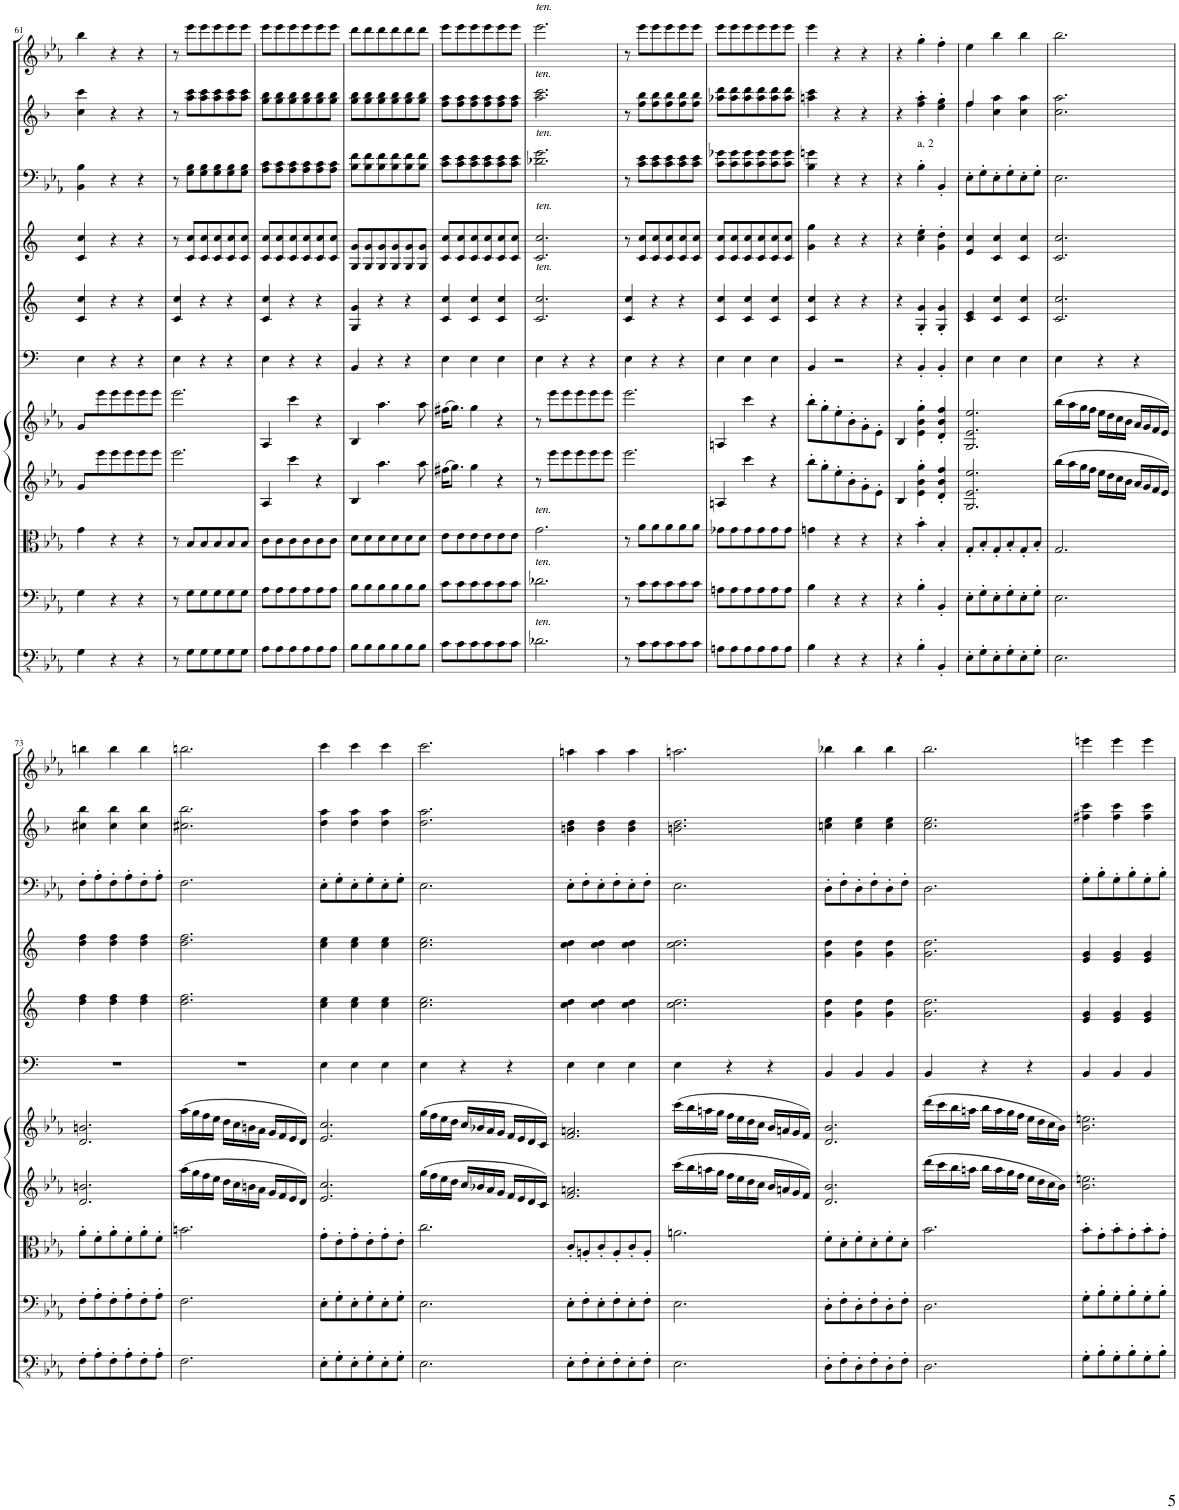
**kern	**kern	**kern	**kern	**kern	**kern	**kern	**kern	**kern	**kern	**kern
*part11	*part10	*part9	*part8	*part7	*part6	*part5	*part4	*part3	*part2	*part1
*staff11	*staff10	*staff9	*staff8	*staff7	*staff6	*staff5	*staff4	*staff3	*staff2	*staff1
*I"Basso.	*I"Violoncello.	*I"Viola.	*I"Violino II.	*I"Violino I.	*I"Timpani in Es. B.	*I"Trombe in Es.	*I"Corni in Es.	*I"Fagotti.	*I"Clarinetti in B.	*I"Flauto.
*	*	*	*	*	*I'Timp	*	*	*	*I'Cl	*I'Fl
!!LO:PB:g=z
*clefFv4	*clefF4	*clefC3	*clefG2	*clefG2	*clefF4	*clefG2	*clefG2	*clefF4	*clefG2	*clefG2
*	*	*	*	*	*	*Trd-2c-3	*Trd5c9	*	*Trd1c2	*
*k[b-e-a-]	*k[b-e-a-]	*k[b-e-a-]	*k[b-e-a-]	*k[b-e-a-]	*k[b-e-a-]	*k[]	*k[]	*k[b-e-a-]	*k[b-]	*k[b-e-a-]
*M3/4	*M3/4	*M3/4	*M3/4	*M3/4	*M3/4	*M3/4	*M3/4	*M3/4	*M3/4	*M3/4
=61	=61	=61	=61	=61	=61	=61	=61	=61	=61	=61
4GG\	4G\	4g\	8g/L	8g/L	4E-\	4c/ 4cc/	4c/ 4cc/	4BB-\ 4B-\	4cc\ 4ccc\	4bb-\
.	.	.	8eee-'\	8eee-'\	.	.	.	.	.	.
4r	4r	4r	8eee-'\	8eee-'\	4r	4r	4r	4r	4r	4r
.	.	.	8eee-'\	8eee-'\	.	.	.	.	.	.
4r	4r	4r	8eee-'\	8eee-'\	4r	4r	4r	4r	4r	4r
.	.	.	8eee-'\J	8eee-'\J	.	.	.	.	.	.
=62	=62	=62	=62	=62	=62	=62	=62	=62	=62	=62
8r	8r	8r	2.eee-\	2.eee-\	4E-\	4c/ 4cc/	8r	8r	8r	8r
8GG\L	8G\L	8B-/L	.	.	.	.	8c/ 8cc/L	8G\ 8B-\L	8aa\ 8ccc\L	8eee-\L
8GG\	8G\	8B-/	.	.	4r	4r	8c/ 8cc/	8G\ 8B-\	8aa\ 8ccc\	8eee-\
8GG\	8G\	8B-/	.	.	.	.	8c/ 8cc/	8G\ 8B-\	8aa\ 8ccc\	8eee-\
8GG\	8G\	8B-/	.	.	4r	4r	8c/ 8cc/	8G\ 8B-\	8aa\ 8ccc\	8eee-\
8GG\J	8G\J	8B-/J	.	.	.	.	8c/ 8cc/J	8G\ 8B-\J	8aa\ 8ccc\J	8eee-\J
=63	=63	=63	=63	=63	=63	=63	=63	=63	=63	=63
8AA-\L	8A-\L	8c\L	4A-/	4A-/	4E-\	4c/ 4cc/	8c/ 8cc/L	8A-\ 8c\L	8gg\ 8bb-\L	8eee-\L
8AA-\	8A-\	8c\	.	.	.	.	8c/ 8cc/	8A-\ 8c\	8gg\ 8bb-\	8eee-\
8AA-\	8A-\	8c\	4ccc\	4ccc\	4r	4r	8c/ 8cc/	8A-\ 8c\	8gg\ 8bb-\	8eee-\
8AA-\	8A-\	8c\	.	.	.	.	8c/ 8cc/	8A-\ 8c\	8gg\ 8bb-\	8eee-\
8AA-\	8A-\	8c\	4r	4r	4r	4r	8c/ 8cc/	8A-\ 8c\	8gg\ 8bb-\	8eee-\
8AA-\J	8A-\J	8c\J	.	.	.	.	8c/ 8cc/J	8A-\ 8c\J	8gg\ 8bb-\J	8eee-\J
=64	=64	=64	=64	=64	=64	=64	=64	=64	=64	=64
8BB-\L	8B-\L	8d\L	4B-/	4B-/	4BB-/	4G/ 4g/	8G/ 8g/L	8B-\ 8f\L	8gg\ 8bb-\L	8ddd\L
8BB-\	8B-\	8d\	.	.	.	.	8G/ 8g/	8B-\ 8f\	8gg\ 8bb-\	8ddd\
8BB-\	8B-\	8d\	4.aa-\	4.aa-\	4r	4r	8G/ 8g/	8B-\ 8f\	8gg\ 8bb-\	8ddd\
8BB-\	8B-\	8d\	.	.	.	.	8G/ 8g/	8B-\ 8f\	8gg\ 8bb-\	8ddd\
8BB-\	8B-\	8d\	.	.	4r	4r	8G/ 8g/	8B-\ 8f\	8gg\ 8bb-\	8ddd\
8BB-\J	8B-\J	8d\J	8aa-\	8aa-\	.	.	8G/ 8g/J	8B-\ 8f\J	8gg\ 8bb-\J	8ddd\J
=65	=65	=65	=65	=65	=65	=65	=65	=65	=65	=65
8C\L	8c\L	8e-\L	(16ff#X\KL	(16ff#X\KL	4E-\	4c/ 4cc/	8c/ 8cc/L	8c\ 8e-\L	8ff\ 8aa\L	8eee-\L
.	.	.	8.gg'<\J)	8.gg'<\J)	.	.	.	.	.	.
8C\	8c\	8e-\	.	.	.	.	8c/ 8cc/	8c\ 8e-\	8ff\ 8aa\	8eee-\
8C\	8c\	8e-\	4gg\	4gg\	4E-\	4c/ 4cc/	8c/ 8cc/	8c\ 8e-\	8ff\ 8aa\	8eee-\
8C\	8c\	8e-\	.	.	.	.	8c/ 8cc/	8c\ 8e-\	8ff\ 8aa\	8eee-\
8C\	8c\	8e-\	4r	4r	4E-\	4c/ 4cc/	8c/ 8cc/	8c\ 8e-\	8ff\ 8aa\	8eee-\
8C\J	8c\J	8e-\J	.	.	.	.	8c/ 8cc/J	8c\ 8e-\J	8ff\ 8aa\J	8eee-\J
=66	=66	=66	=66	=66	=66	=66	=66	=66	=66	=66
!	!	!	!	!	!	!	!	!	!	!LO:TX:a:i:t=ten.
!	!	!	!	!	!	!	!	!	!LO:TX:a:i:t=ten.	!
!	!	!	!	!	!	!	!	!LO:TX:a:i:t=ten.	!	!
!	!	!	!	!	!	!	!LO:TX:a:i:t=ten.	!	!	!
!	!	!	!	!	!	!LO:TX:a:i:t=ten.	!	!	!	!
!	!	!LO:TX:a:i:t=ten.	!	!	!	!	!	!	!	!
!	!LO:TX:a:i:t=ten.	!	!	!	!	!	!	!	!	!
!LO:TX:a:i:t=ten.	!	!	!	!	!	!	!	!	!	!
2.D-X\	2.d-X\	2.g\	8r	8r	4E-\	2.c/ 2.cc/	2.c/ 2.cc/	2.d-X\ 2.g\	2.aa\ 2.ccc\	2.eee-\
.	.	.	8eee-'\L	8eee-'\L	.	.	.	.	.	.
.	.	.	8eee-'\	8eee-'\	4r	.	.	.	.	.
.	.	.	8eee-'\	8eee-'\	.	.	.	.	.	.
.	.	.	8eee-'\	8eee-'\	4r	.	.	.	.	.
.	.	.	8eee-'\J	8eee-'\J	.	.	.	.	.	.
=67	=67	=67	=67	=67	=67	=67	=67	=67	=67	=67
8r	8r	8r	2.eee-\	2.eee-\	4E-\	4c/ 4cc/	8r	8r	8r	8r
8C\L	8c\L	8a-\L	.	.	.	.	8c/ 8cc/L	8c\ 8e-\L	8ff\ 8bb-\L	8eee-\L
8C\	8c\	8a-\	.	.	4r	4r	8c/ 8cc/	8c\ 8e-\	8ff\ 8bb-\	8eee-\
8C\	8c\	8a-\	.	.	.	.	8c/ 8cc/	8c\ 8e-\	8ff\ 8bb-\	8eee-\
8C\	8c\	8a-\	.	.	4r	4r	8c/ 8cc/	8c\ 8e-\	8ff\ 8bb-\	8eee-\
8C\J	8c\J	8a-\J	.	.	.	.	8c/ 8cc/J	8c\ 8e-\J	8ff\ 8bb-\J	8eee-\J
=68	=68	=68	=68	=68	=68	=68	=68	=68	=68	=68
8AAn\L	8An\L	8g-X\L	4An/	4An/	4E-\	4c/ 4cc/	8c/ 8cc/L	8c\ 8g-X\L	8aa-X\ 8ddd\L	8eee-\L
8AA\	8A\	8g-\	.	.	.	.	8c/ 8cc/	8c\ 8g-\	8aa-\ 8ddd\	8eee-\
8AA\	8A\	8g-\	4ccc\	4ccc\	4E-\	4c/ 4cc/	8c/ 8cc/	8c\ 8g-\	8aa-\ 8ddd\	8eee-\
8AA\	8A\	8g-\	.	.	.	.	8c/ 8cc/	8c\ 8g-\	8aa-\ 8ddd\	8eee-\
8AA\	8A\	8g-\	4r	4r	4E-\	4c/ 4cc/	8c/ 8cc/	8c\ 8g-\	8aa-\ 8ddd\	8eee-\
8AA\J	8A\J	8g-\J	.	.	.	.	8c/ 8cc/J	8c\ 8g-\J	8aa-\ 8ddd\J	8eee-\J
=69	=69	=69	=69	=69	=69	=69	=69	=69	=69	=69
4BB-\	4B-\	4gn\	8bb-'\L	8bb-'\L	4BB-/	4c/ 4cc/	4g\ 4gg\	4B-\ 4gn\	4aan\ 4ccc\	4eee-\
.	.	.	8gg'\	8gg'\	.	.	.	.	.	.
4r	4r	4r	8ee-'\	8ee-'\	2r	4r	4r	4r	4r	4r
.	.	.	8b-'\	8b-'\	.	.	.	.	.	.
4r	4r	4r	8g'\	8g'\	.	4r	4r	4r	4r	4r
.	.	.	8e-'\J	8e-'\J	.	.	.	.	.	.
=70	=70	=70	=70	=70	=70	=70	=70	=70	=70	=70
4r	4r	4r	4B-/	4B-/	4r	4r	4r	4r	4r	4r
!	!	!	!	!	!	!	!	!LO:TX:a:t=a. 2	!	!
4BB-'\	4B-'\	4b-'\	4e-\' 4b-\' 4gg\'	4e-\' 4b-\' 4gg\'	4BB-'/	4G/' 4g/'	4cc\' 4ee\'	4B-'\	4ff\' 4aa\'	4gg'\
4BBB-'/	4BB-'/	4B-'/	4d/' 4b-/' 4ff/'	4d/' 4b-/' 4ff/'	4BB-'/	4G/' 4g/'	4g\' 4dd\'	4BB-'/	4ee\' 4gg\'	4ff'\
=71	=71	=71	=71	=71	=71	=71	=71	=71	=71	=71
*	*	*	*	*	*	*	*	*	*^	*
8EE-'\L	8E-'\L	8G'/L	2.G/ 2.e-/ 2.ee-/	2.G/ 2.e-/ 2.ee-/	4E-\	4c/ 4e/	4e/ 4cc/	8E-'\L	4ff/	4ff\	4ee-\
8GG'\	8G'\	8B-'/	.	.	.	.	.	8G'\	.	.	.
8EE-'\	8E-'\	8G'/	.	.	4E-\	4c/ 4cc/	4c/ 4cc/	8E-'\	4cc\ 4aa\	2ryy	4bb-\
8GG'\	8G'\	8B-'/	.	.	.	.	.	8G'\	.	.	.
8EE-'\	8E-'\	8G'/	.	.	4E-\	4c/ 4cc/	4c/ 4cc/	8E-'\	4cc\ 4aa\	.	4bb-\
8GG'\J	8G'\J	8B-'/J	.	.	.	.	.	8G'\J	.	.	.
*	*	*	*	*	*	*	*	*	*v	*v	*
=72	=72	=72	=72	=72	=72	=72	=72	=72	=72	=72
2.EE-\	2.E-\	2.G/	(16bb-\LL	(16bb-\LL	4E-\	2.c/ 2.cc/	2.c/ 2.cc/	2.E-\	2.cc\ 2.aa\	2.bb-\
.	.	.	16aa-\	16aa-\	.	.	.	.	.	.
.	.	.	16gg\	16gg\	.	.	.	.	.	.
.	.	.	16ff\JJ	16ff\JJ	.	.	.	.	.	.
.	.	.	16ee-\LL	16ee-\LL	4r	.	.	.	.	.
.	.	.	16dd\	16dd\	.	.	.	.	.	.
.	.	.	16cc\	16cc\	.	.	.	.	.	.
.	.	.	16b-\JJ	16b-\JJ	.	.	.	.	.	.
.	.	.	16a-/LL	16a-/LL	4r	.	.	.	.	.
.	.	.	16g/	16g/	.	.	.	.	.	.
.	.	.	16f/	16f/	.	.	.	.	.	.
.	.	.	16e-/JJ)	16e-/JJ)	.	.	.	.	.	.
!!LO:LB:g=z
=73	=73	=73	=73	=73	=73	=73	=73	=73	=73	=73
8FF'\L	8F'\L	8a-'\L	2.d/ 2.bn/	2.d/ 2.bn/	2.r	4dd\ 4ff\	4dd\ 4ff\	8F'\L	4cc#X\ 4bb-\	4bbn\
8AA-'\	8A-'\	8f'\	.	.	.	.	.	8A-'\	.	.
8FF'\	8F'\	8a-'\	.	.	.	4dd\ 4ff\	4dd\ 4ff\	8F'\	4cc#\ 4bb-\	4bb\
8AA-'\	8A-'\	8f'\	.	.	.	.	.	8A-'\	.	.
8FF'\	8F'\	8a-'\	.	.	.	4dd\ 4ff\	4dd\ 4ff\	8F'\	4cc#\ 4bb-\	4bb\
8AA-'\J	8A-'\J	8f'\J	.	.	.	.	.	8A-'\J	.	.
=74	=74	=74	=74	=74	=74	=74	=74	=74	=74	=74
2.FF\	2.F\	2.bn\	(16aa-\LL	(16aa-\LL	2.r	2.dd\ 2.ff\	2.dd\ 2.ff\	2.F\	2.cc#X\ 2.bb-\	2.bbn\
.	.	.	16gg\	16gg\	.	.	.	.	.	.
.	.	.	16ff\	16ff\	.	.	.	.	.	.
.	.	.	16ee-\JJ	16ee-\JJ	.	.	.	.	.	.
.	.	.	16dd\LL	16dd\LL	.	.	.	.	.	.
.	.	.	16cc\	16cc\	.	.	.	.	.	.
.	.	.	16bn\	16bn\	.	.	.	.	.	.
.	.	.	16a-\JJ	16a-\JJ	.	.	.	.	.	.
.	.	.	16g/LL	16g/LL	.	.	.	.	.	.
.	.	.	16f/	16f/	.	.	.	.	.	.
.	.	.	16e-/	16e-/	.	.	.	.	.	.
.	.	.	16d/JJ)	16d/JJ)	.	.	.	.	.	.
=75	=75	=75	=75	=75	=75	=75	=75	=75	=75	=75
8EE-'\L	8E-'\L	8g'\L	2.e-/ 2.cc/	2.e-/ 2.cc/	4E-\	4cc\ 4ee\	4cc\ 4ee\	8E-'\L	4dd\ 4aa\	4ccc\
8GG'\	8G'\	8e-'\	.	.	.	.	.	8G'\	.	.
8EE-'\	8E-'\	8g'\	.	.	4E-\	4cc\ 4ee\	4cc\ 4ee\	8E-'\	4dd\ 4aa\	4ccc\
8GG'\	8G'\	8e-'\	.	.	.	.	.	8G'\	.	.
8EE-'\	8E-'\	8g'\	.	.	4E-\	4cc\ 4ee\	4cc\ 4ee\	8E-'\	4dd\ 4aa\	4ccc\
8GG'\J	8G'\J	8e-'\J	.	.	.	.	.	8G'\J	.	.
=76	=76	=76	=76	=76	=76	=76	=76	=76	=76	=76
2.EE-\	2.E-\	2.cc\	(16gg\LL	(16gg\LL	4E-\	2.cc\ 2.ee\	2.cc\ 2.ee\	2.E-\	2.dd\ 2.aa\	2.ccc\
.	.	.	16ff\	16ff\	.	.	.	.	.	.
.	.	.	16ee-\	16ee-\	.	.	.	.	.	.
.	.	.	16dd\JJ	16dd\JJ	.	.	.	.	.	.
.	.	.	16cc/LL	16cc/LL	4r	.	.	.	.	.
.	.	.	16b-X/	16b-X/	.	.	.	.	.	.
.	.	.	16a-/	16a-/	.	.	.	.	.	.
.	.	.	16g/JJ	16g/JJ	.	.	.	.	.	.
.	.	.	16f/LL	16f/LL	4r	.	.	.	.	.
.	.	.	16e-/	16e-/	.	.	.	.	.	.
.	.	.	16d/	16d/	.	.	.	.	.	.
.	.	.	16c/JJ)	16c/JJ)	.	.	.	.	.	.
=77	=77	=77	=77	=77	=77	=77	=77	=77	=77	=77
8EE-'\L	8E-'\L	8c'/L	2.f/ 2.an/	2.f/ 2.an/	4E-\	4cc\ 4dd\	4cc\ 4dd\	8E-'\L	4bn\ 4dd\	4aan\
8FF'\	8F'\	8An'/	.	.	.	.	.	8F'\	.	.
8EE-'\	8E-'\	8c'/	.	.	4E-\	4cc\ 4dd\	4cc\ 4dd\	8E-'\	4b\ 4dd\	4aa\
8FF'\	8F'\	8A'/	.	.	.	.	.	8F'\	.	.
8EE-'\	8E-'\	8c'/	.	.	4E-\	4cc\ 4dd\	4cc\ 4dd\	8E-'\	4b\ 4dd\	4aa\
8FF'\J	8F'\J	8A'/J	.	.	.	.	.	8F'\J	.	.
=78	=78	=78	=78	=78	=78	=78	=78	=78	=78	=78
2.EE-\	2.E-\	2.an\	(16ccc\LL	(16ccc\LL	4E-\	2.cc\ 2.dd\	2.cc\ 2.dd\	2.E-\	2.bn\ 2.dd\	2.aan\
.	.	.	16bb-\	16bb-\	.	.	.	.	.	.
.	.	.	16aan\	16aan\	.	.	.	.	.	.
.	.	.	16gg\JJ	16gg\JJ	.	.	.	.	.	.
.	.	.	16ff\LL	16ff\LL	4r	.	.	.	.	.
.	.	.	16ee-\	16ee-\	.	.	.	.	.	.
.	.	.	16dd\	16dd\	.	.	.	.	.	.
.	.	.	16cc\JJ	16cc\JJ	.	.	.	.	.	.
.	.	.	16b-/LL	16b-/LL	4r	.	.	.	.	.
.	.	.	16an/	16an/	.	.	.	.	.	.
.	.	.	16g/	16g/	.	.	.	.	.	.
.	.	.	16f/JJ)	16f/JJ)	.	.	.	.	.	.
=79	=79	=79	=79	=79	=79	=79	=79	=79	=79	=79
8DD'\L	8D'\L	8f'\L	2.d/ 2.b-/	2.d/ 2.b-/	4BB-/	4g\ 4dd\	4g\ 4dd\	8D'\L	4ccn\ 4ee\	4bb-X\
8FF'\	8F'\	8d'\	.	.	.	.	.	8F'\	.	.
8DD'\	8D'\	8f'\	.	.	4BB-/	4g\ 4dd\	4g\ 4dd\	8D'\	4cc\ 4ee\	4bb-\
8FF'\	8F'\	8d'\	.	.	.	.	.	8F'\	.	.
8DD'\	8D'\	8f'\	.	.	4BB-/	4g\ 4dd\	4g\ 4dd\	8D'\	4cc\ 4ee\	4bb-\
8FF'\J	8F'\J	8d'\J	.	.	.	.	.	8F'\J	.	.
=80	=80	=80	=80	=80	=80	=80	=80	=80	=80	=80
2.DD\	2.D\	2.b-\	(16ddd\LL	(16ddd\LL	4BB-/	2.g\ 2.dd\	2.g\ 2.dd\	2.D\	2.cc\ 2.ee\	2.bb-\
.	.	.	16ccc\	16ccc\	.	.	.	.	.	.
.	.	.	16bb-\	16bb-\	.	.	.	.	.	.
.	.	.	16aan\JJ	16aan\JJ	.	.	.	.	.	.
.	.	.	16bb-\LL	16bb-\LL	4r	.	.	.	.	.
.	.	.	16aa\	16aa\	.	.	.	.	.	.
.	.	.	16gg\	16gg\	.	.	.	.	.	.
.	.	.	16ff\JJ	16ff\JJ	.	.	.	.	.	.
.	.	.	16ee-\LL	16ee-\LL	4r	.	.	.	.	.
.	.	.	16dd\	16dd\	.	.	.	.	.	.
.	.	.	16cc\	16cc\	.	.	.	.	.	.
.	.	.	16b-\JJ)	16b-\JJ)	.	.	.	.	.	.
=81	=81	=81	=81	=81	=81	=81	=81	=81	=81	=81
8GG'\L	8G'\L	8b-'\L	2.b-\ 2.een\	2.b-\ 2.een\	4BB-/	4e/ 4g/	4e/ 4g/	8G'\L	4ff#X\ 4ccc\	4eeen\
8BB-'\	8B-'\	8g'\	.	.	.	.	.	8B-'\	.	.
8GG'\	8G'\	8b-'\	.	.	4BB-/	4e/ 4g/	4e/ 4g/	8G'\	4ff#\ 4ccc\	4eee\
8BB-'\	8B-'\	8g'\	.	.	.	.	.	8B-'\	.	.
8GG'\	8G'\	8b-'\	.	.	4BB-/	4e/ 4g/	4e/ 4g/	8G'\	4ff#\ 4ccc\	4eee\
8BB-'\J	8B-'\J	8g'\J	.	.	.	.	.	8B-'\J	.	.
=	=	=	=	=	=	=	=	=	=	=
*-	*-	*-	*-	*-	*-	*-	*-	*-	*-	*-
